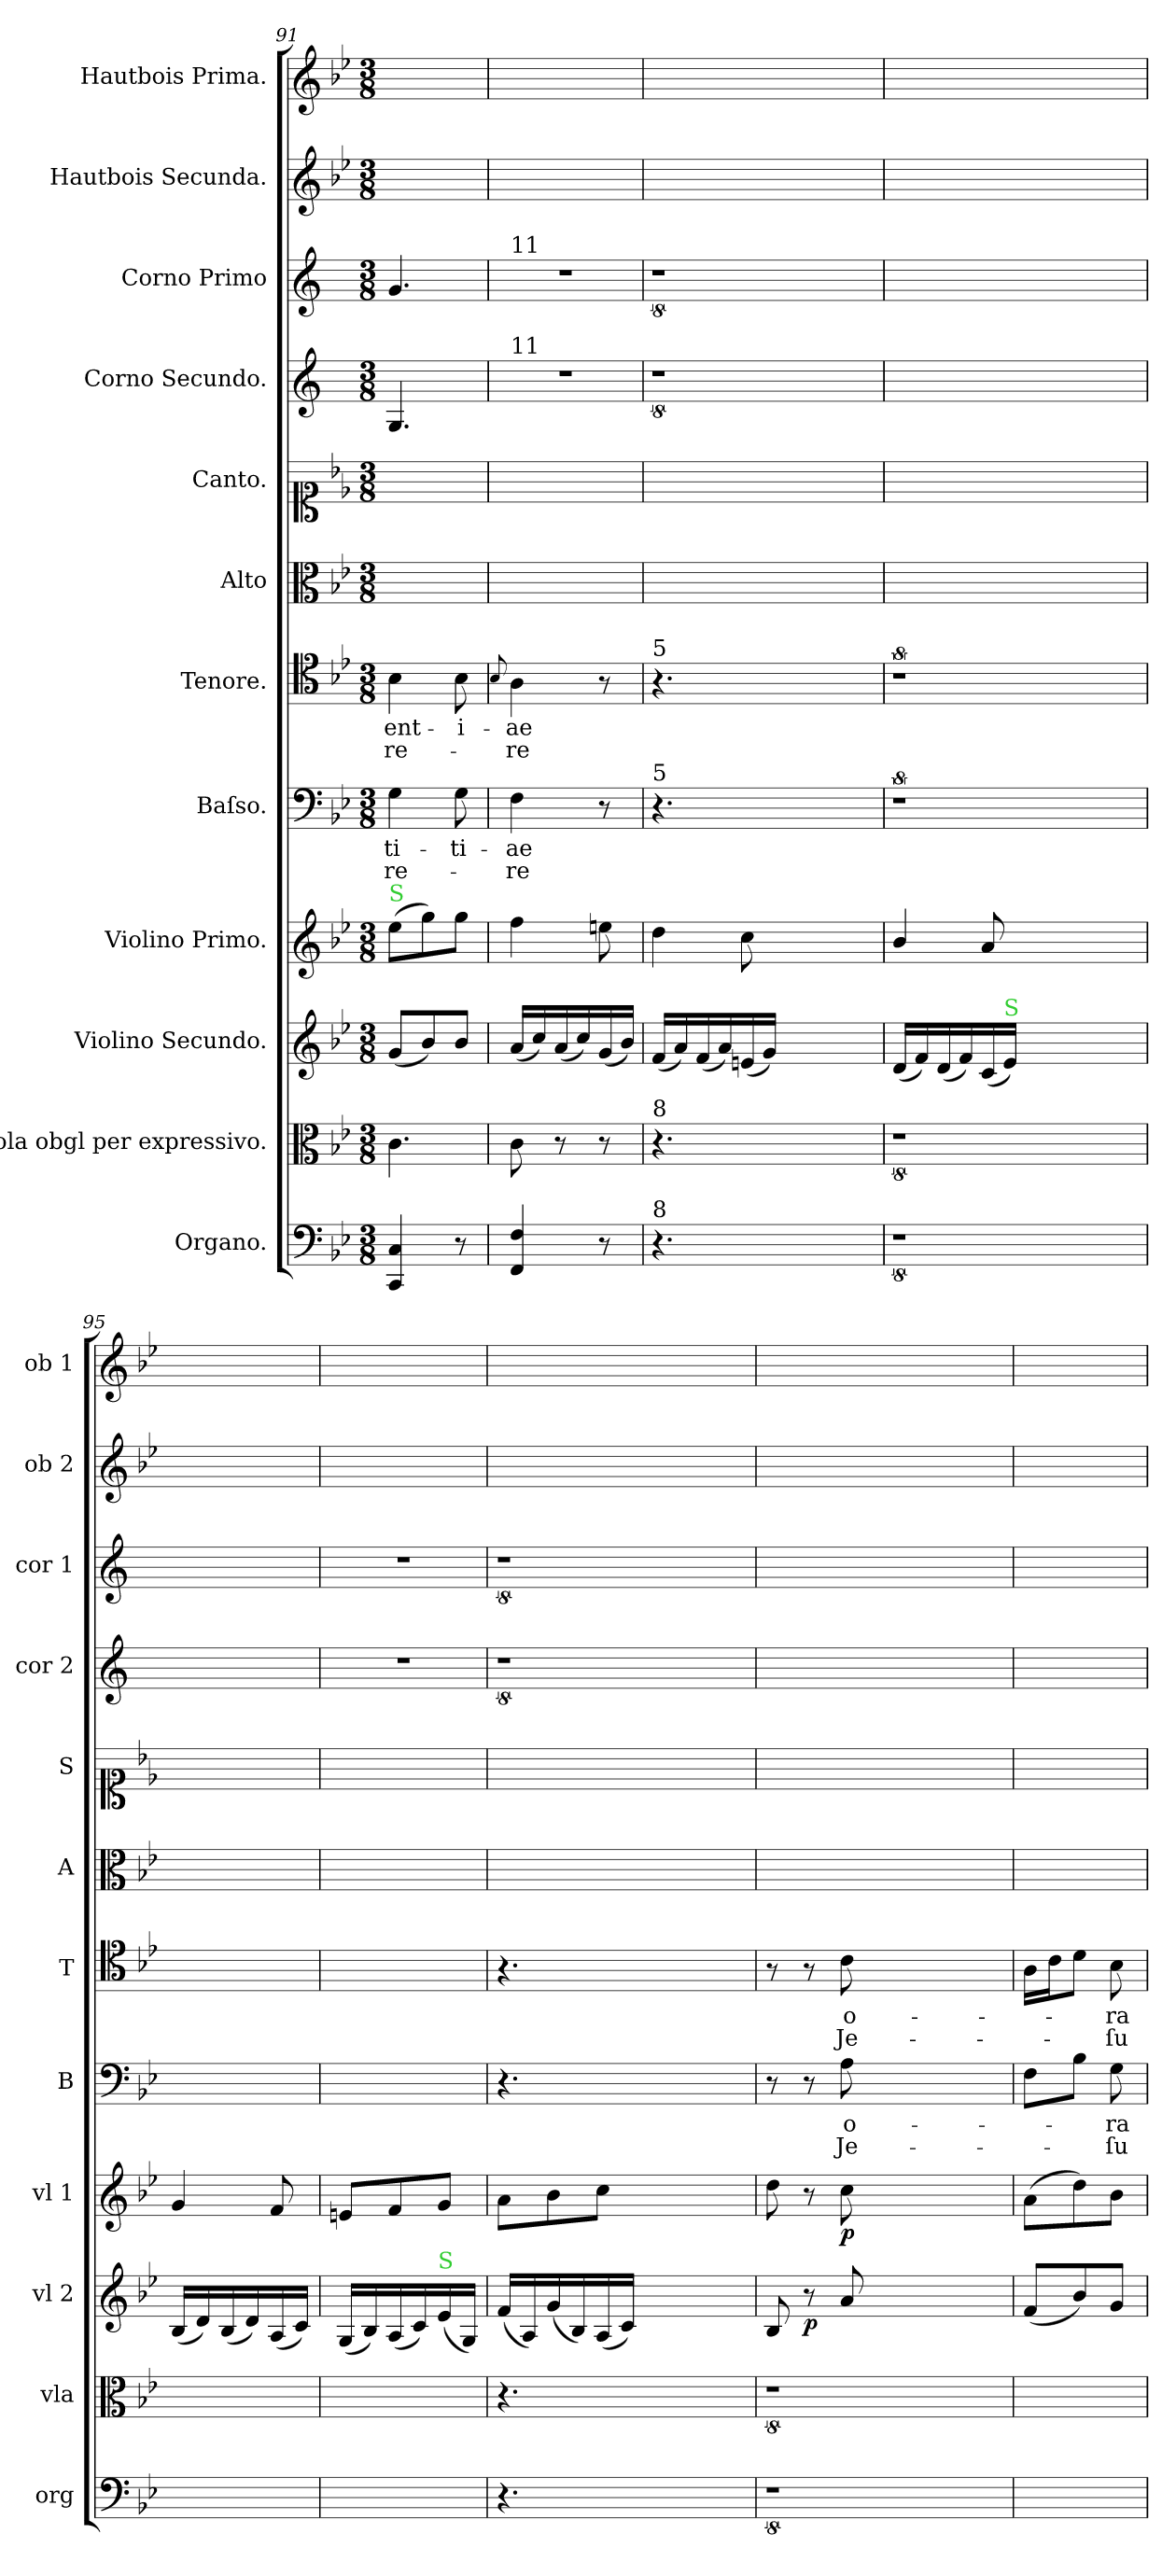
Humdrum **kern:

**kern	**kern	**kern	**dynam	**kern	**dynam	**kern	**text	**text	**kern	**text	**text	**kern	**kern	**kern	**kern	**kern	**kern
*part12	*part11	*part10	*part10	*part9	*part9	*part8	*part8	*part8	*part7	*part7	*part7	*part6	*part5	*part4	*part3	*part2	*part1
*staff12	*staff11	*staff10	*staff10	*staff9	*staff9	*staff8	*staff8	*staff8	*staff7	*staff7	*staff7	*staff6	*staff5	*staff4	*staff3	*staff2	*staff1
*I"Organo.	*I"Viola obgl per expressivo.	*I"Violino Secundo.	*	*I"Violino Primo.	*	*I"Baſso.	*	*	*I"Tenore.	*	*	*I"Alto	*I"Canto.	*I"Corno Secundo.	*I"Corno Primo	*I"Hautbois Secunda.	*I"Hautbois Prima.
*I'org	*I'vla	*I'vl 2	*	*I'vl 1	*	*I'B	*	*	*I'T	*	*	*I'A	*I'S	*I'cor 2	*I'cor 1	*I'ob 2	*I'ob 1
*clefF4	*clefC3	*clefG2	*	*clefG2	*	*clefF4	*	*	*clefC4	*	*	*clefC3	*clefC1	*clefG2	*clefG2	*clefG2	*clefG2
*	*	*	*	*	*	*	*	*	*	*	*	*	*	*ITrd4c7	*ITrd4c7	*	*
*k[b-e-]	*k[b-e-]	*k[b-e-]	*	*k[b-e-]	*	*k[b-e-]	*	*	*k[b-e-]	*	*	*k[b-e-]	*k[b-e-]	*k[b-]	*k[b-]	*k[b-e-]	*k[b-e-]
*B-:	*B-:	*B-:	*	*B-:	*	*B-:	*	*	*B-:	*	*	*B-:	*B-:	*	*	*B-:	*B-:
*M3/8	*M3/8	*M3/8	*	*M3/8	*	*M3/8	*	*	*M3/8	*	*	*M3/8	*M3/8	*M3/8	*M3/8	*M3/8	*M3/8
=91	=91	=91	=91	=91	=91	=91	=91	=91	=91	=91	=91	=91	=91	=91	=91	=91	=91
!	!	!	!	!LO:TX:a:color=limegreen:t=S	!	!	!	!	!	!	!	!	!	!	!	!	!
4CC/ 4C/	4.c\	(8g/L	.	(8ee-\L	.	4G\	-ti-	-re-	4B-\	-ent-	-re-	4.ryy	4.ryy	4.C/	4.c/	4.ryy	4.ryy
.	.	8b-/)	.	8gg\)	.	.	.	.	.	.	.	.	.	.	.	.	.
8r	.	8b-/J	.	8gg\J	.	8G\	-ti-	.	8B-\	-i-	.	.	.	.	.	.	.
=92	=92	=92	=92	=92	=92	=92	=92	=92	=92	=92	=92	=92	=92	=92	=92	=92	=92
.	.	.	.	.	.	.	.	.	8qqB-/	.	.	.	.	.	.	.	.
!	!	!	!	!	!	!	!	!	!	!	!	!	!	!	!LO:TX:a:t=11	!	!
!	!	!	!	!	!	!	!	!	!	!	!	!	!	!LO:TX:a:t=11	!	!	!
4FF/ 4F/	8c\	(16a/LL	mezzo forto	4ff\	mezzoforto	4F\	-ae	-re	4A\	-ae	-re	4.ryy	4.ryy	4.r	4.r	4.ryy	4.ryy
.	.	16cc/)	.	.	.	.	.	.	.	.	.	.	.	.	.	.	.
.	8r	(16a/	.	.	.	.	.	.	.	.	.	.	.	.	.	.	.
.	.	16cc/)	.	.	.	.	.	.	.	.	.	.	.	.	.	.	.
8r	8r	(16g/	.	8een\	.	8r	.	.	8r	.	.	.	.	.	.	.	.
.	.	16b-/JJ)	.	.	.	.	.	.	.	.	.	.	.	.	.	.	.
=93	=93	=93	=93	=93	=93	=93	=93	=93	=93	=93	=93	=93	=93	=93	=93	=93	=93
!	!	!	!	!	!	!	!	!	!LO:TX:a:t=5	!	!	!	!	!	!	!	!
!	!	!	!	!	!	!LO:TX:a:t=5	!	!	!	!	!	!	!	!	!	!	!
!	!LO:TX:a:t=8	!	!	!	!	!	!	!	!	!	!	!	!	!	!	!	!
!LO:TX:a:t=8	!	!	!	!	!	!	!	!	!	!	!	!	!	!	!	!	!
4.r	4.r	(16f/LL	.	4dd\	.	4.r	.	.	4.r	.	.	4.ryy	4.ryy	8%9r	8%9r	4.ryy	4.ryy
.	.	16a/)	.	.	.	.	.	.	.	.	.	.	.	.	.	.	.
.	.	(16f/	.	.	.	.	.	.	.	.	.	.	.	.	.	.	.
.	.	16a/)	.	.	.	.	.	.	.	.	.	.	.	.	.	.	.
.	.	(16en/	.	8cc\	.	.	.	.	.	.	.	.	.	.	.	.	.
.	.	16g/JJ)	.	.	.	.	.	.	.	.	.	.	.	.	.	.	.
2.ryy	2.ryy	2.ryy	.	2.ryy	.	2.ryy	.	.	2.ryy	.	.	2.ryy	2.ryy	.	.	2.ryy	2.ryy
=94	=94	=94	=94	=94	=94	=94	=94	=94	=94	=94	=94	=94	=94	=94	=94	=94	=94
8%9r	8%9r	(16d/LL	.	4b-/	.	8%9r	.	.	8%9r	.	.	4.ryy	4.ryy	1ryy	1ryy	4.ryy	4.ryy
.	.	16f/)	.	.	.	.	.	.	.	.	.	.	.	.	.	.	.
.	.	(16d/	.	.	.	.	.	.	.	.	.	.	.	.	.	.	.
.	.	16f/)	.	.	.	.	.	.	.	.	.	.	.	.	.	.	.
.	.	(16c/	.	8a/	.	.	.	.	.	.	.	.	.	.	.	.	.
!	!	!LO:TX:a:color=limegreen:t=S	!	!	!	!	!	!	!	!	!	!	!	!	!	!	!
.	.	16e-/JJ)	.	.	.	.	.	.	.	.	.	.	.	.	.	.	.
.	.	2.ryy	.	2.ryy	.	.	.	.	.	.	.	2.ryy	2.ryy	.	.	2.ryy	2.ryy
.	.	.	.	.	.	.	.	.	.	.	.	.	.	8ryy	8ryy	.	.
=95	=95	=95	=95	=95	=95	=95	=95	=95	=95	=95	=95	=95	=95	=95	=95	=95	=95
4.ryy	4.ryy	(16B-/LL	.	4g/	.	4.ryy	.	.	4.ryy	.	.	4.ryy	4.ryy	4.ryy	4.ryy	4.ryy	4.ryy
.	.	16d/)	.	.	.	.	.	.	.	.	.	.	.	.	.	.	.
.	.	(16B-/	.	.	.	.	.	.	.	.	.	.	.	.	.	.	.
.	.	16d/)	.	.	.	.	.	.	.	.	.	.	.	.	.	.	.
.	.	(16A/	.	8f/	.	.	.	.	.	.	.	.	.	.	.	.	.
.	.	16c/JJ)	.	.	.	.	.	.	.	.	.	.	.	.	.	.	.
=96	=96	=96	=96	=96	=96	=96	=96	=96	=96	=96	=96	=96	=96	=96	=96	=96	=96
4.ryy	4.ryy	(16G/LL	.	8en/L	.	4.ryy	.	.	4.ryy	.	.	4.ryy	4.ryy	4.r	4.r	4.ryy	4.ryy
.	.	16B-/)	.	.	.	.	.	.	.	.	.	.	.	.	.	.	.
.	.	(16A/	.	8f/	.	.	.	.	.	.	.	.	.	.	.	.	.
.	.	16c/)	.	.	.	.	.	.	.	.	.	.	.	.	.	.	.
!	!	!LO:TX:a:color=limegreen:t=S	!	!	!	!	!	!	!	!	!	!	!	!	!	!	!
.	.	(16e-/	.	8g/J	.	.	.	.	.	.	.	.	.	.	.	.	.
.	.	16G/JJ)	.	.	.	.	.	.	.	.	.	.	.	.	.	.	.
=97	=97	=97	=97	=97	=97	=97	=97	=97	=97	=97	=97	=97	=97	=97	=97	=97	=97
4.r	4.r	(16f/LL	.	8a\L	.	4.r	.	.	4.r	.	.	4.ryy	4.ryy	8%9r	8%9r	4.ryy	4.ryy
.	.	16A/)	.	.	.	.	.	.	.	.	.	.	.	.	.	.	.
.	.	(16g/	.	8b-\	.	.	.	.	.	.	.	.	.	.	.	.	.
.	.	16B-/)	.	.	.	.	.	.	.	.	.	.	.	.	.	.	.
.	.	(16A/	.	8cc\J	.	.	.	.	.	.	.	.	.	.	.	.	.
.	.	16c/JJ)	.	.	.	.	.	.	.	.	.	.	.	.	.	.	.
2.ryy	2.ryy	2.ryy	.	2.ryy	.	2.ryy	.	.	2.ryy	.	.	2.ryy	2.ryy	.	.	2.ryy	2.ryy
=98	=98	=98	=98	=98	=98	=98	=98	=98	=98	=98	=98	=98	=98	=98	=98	=98	=98
8%9r	8%9r	8B-/	.	8dd\	.	8r	.	.	8r	.	.	4.ryy	4.ryy	1ryy	1ryy	4.ryy	4.ryy
.	.	8r	p	8r	.	8r	.	.	8r	.	.	.	.	.	.	.	.
.	.	8a/	.	8cc\	p	8A\	o-	Je-	8c\	o-	Je-	.	.	.	.	.	.
.	.	2.ryy	.	2.ryy	.	2.ryy	.	.	2.ryy	.	.	2.ryy	2.ryy	.	.	2.ryy	2.ryy
.	.	.	.	.	.	.	.	.	.	.	.	.	.	8ryy	8ryy	.	.
=99	=99	=99	=99	=99	=99	=99	=99	=99	=99	=99	=99	=99	=99	=99	=99	=99	=99
4.ryy	4.ryy	(8f/L	.	(8a\L	.	8F\L	.	.	16A\LL	.	.	4.ryy	4.ryy	4.ryy	4.ryy	4.ryy	4.ryy
.	.	.	.	.	.	.	.	.	16c\J	.	.	.	.	.	.	.	.
.	.	8b-/)	.	8dd\)	.	8B-\J	.	.	8d\J	.	.	.	.	.	.	.	.
.	.	8g/J	.	8b-\J	.	8G\	-ra	-ſu	8B-\	-ra	-ſu	.	.	.	.	.	.
=	=	=	=	=	=	=	=	=	=	=	=	=	=	=	=	=	=
*-	*-	*-	*-	*-	*-	*-	*-	*-	*-	*-	*-	*-	*-	*-	*-	*-	*-
